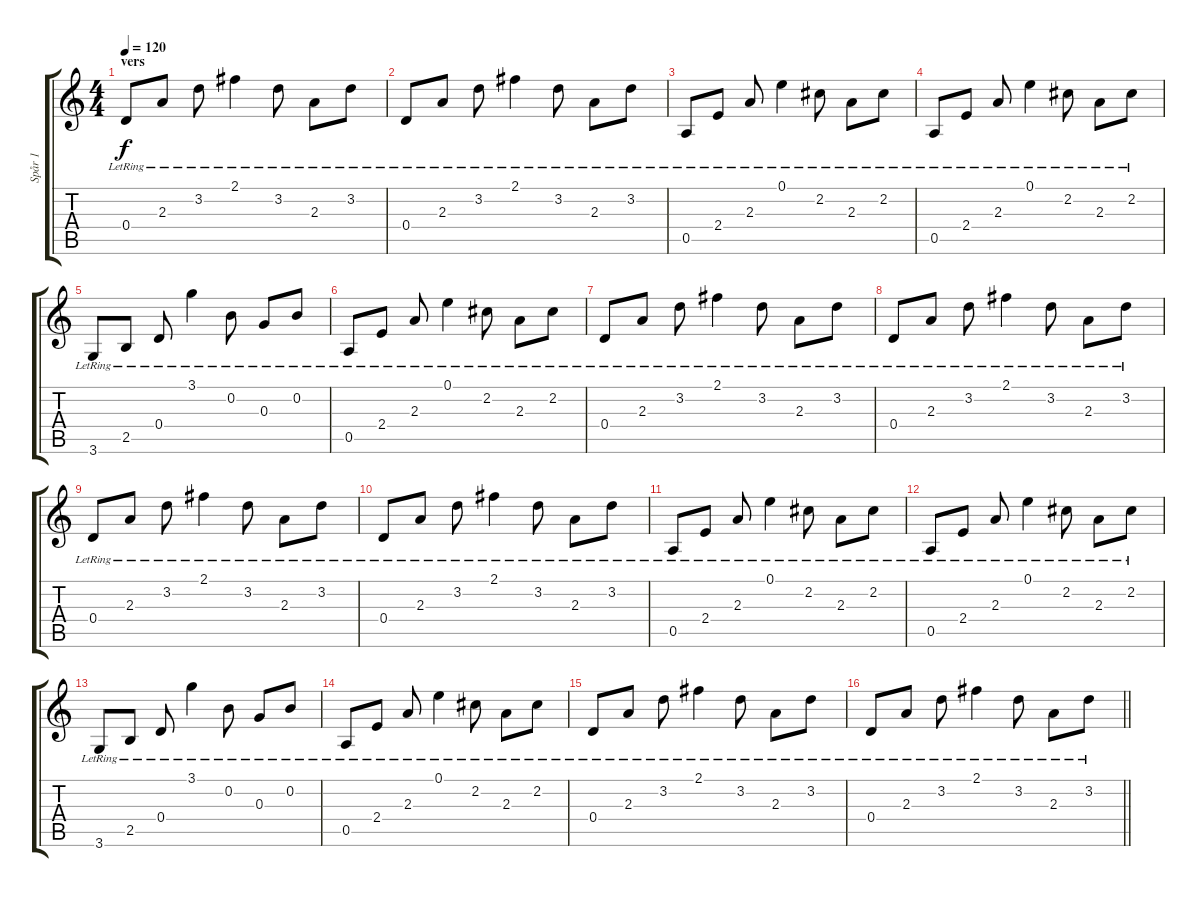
\track ("Spår 1" "Spår 1") {instrument acousticguitarsteel}
\staff {score tabs}
\tuning (E4 B3 G3 D3 A2 E2) {hide}
\ts (4 4)
\section ("" "vers")
\tempo 120
\clef g2
\ks c
0.4{lr}.8{dy f} 2.3{lr}.8 3.2{lr}.8 2.1{lr}.4 3.2{lr}.8 2.3{lr}.8 3.2{lr}.8 |
0.4{lr}.8 2.3{lr}.8 3.2{lr}.8 2.1{lr}.4 3.2{lr}.8 2.3{lr}.8 3.2{lr}.8 |
0.5{lr}.8 2.4{lr}.8 2.3{lr}.8 0.1{lr}.4 2.2{lr}.8 2.3{lr}.8 2.2{lr}.8 |
0.5{lr}.8 2.4{lr}.8 2.3{lr}.8 0.1{lr}.4 2.2{lr}.8 2.3{lr}.8 2.2{lr}.8 |
3.6{lr}.8 2.5{lr}.8 0.4{lr}.8 3.1{lr}.4 0.2{lr}.8 0.3{lr}.8 0.2{lr}.8 |
0.5{lr}.8 2.4{lr}.8 2.3{lr}.8 0.1{lr}.4 2.2{lr}.8 2.3{lr}.8 2.2{lr}.8 |
0.4{lr}.8 2.3{lr}.8 3.2{lr}.8 2.1{lr}.4 3.2{lr}.8 2.3{lr}.8 3.2{lr}.8 |
0.4{lr}.8 2.3{lr}.8 3.2{lr}.8 2.1{lr}.4 3.2{lr}.8 2.3{lr}.8 3.2{lr}.8 |
0.4{lr}.8 2.3{lr}.8 3.2{lr}.8 2.1{lr}.4 3.2{lr}.8 2.3{lr}.8 3.2{lr}.8 |
0.4{lr}.8 2.3{lr}.8 3.2{lr}.8 2.1{lr}.4 3.2{lr}.8 2.3{lr}.8 3.2{lr}.8 |
0.5{lr}.8 2.4{lr}.8 2.3{lr}.8 0.1{lr}.4 2.2{lr}.8 2.3{lr}.8 2.2{lr}.8 |
0.5{lr}.8 2.4{lr}.8 2.3{lr}.8 0.1{lr}.4 2.2{lr}.8 2.3{lr}.8 2.2{lr}.8 |
3.6{lr}.8 2.5{lr}.8 0.4{lr}.8 3.1{lr}.4 0.2{lr}.8 0.3{lr}.8 0.2{lr}.8 |
0.5{lr}.8 2.4{lr}.8 2.3{lr}.8 0.1{lr}.4 2.2{lr}.8 2.3{lr}.8 2.2{lr}.8 |
0.4{lr}.8 2.3{lr}.8 3.2{lr}.8 2.1{lr}.4 3.2{lr}.8 2.3{lr}.8 3.2{lr}.8 |
\barLineRight lightlight
0.4{lr}.8 2.3{lr}.8 3.2{lr}.8 2.1{lr}.4 3.2{lr}.8 2.3{lr}.8 3.2{lr}.8
